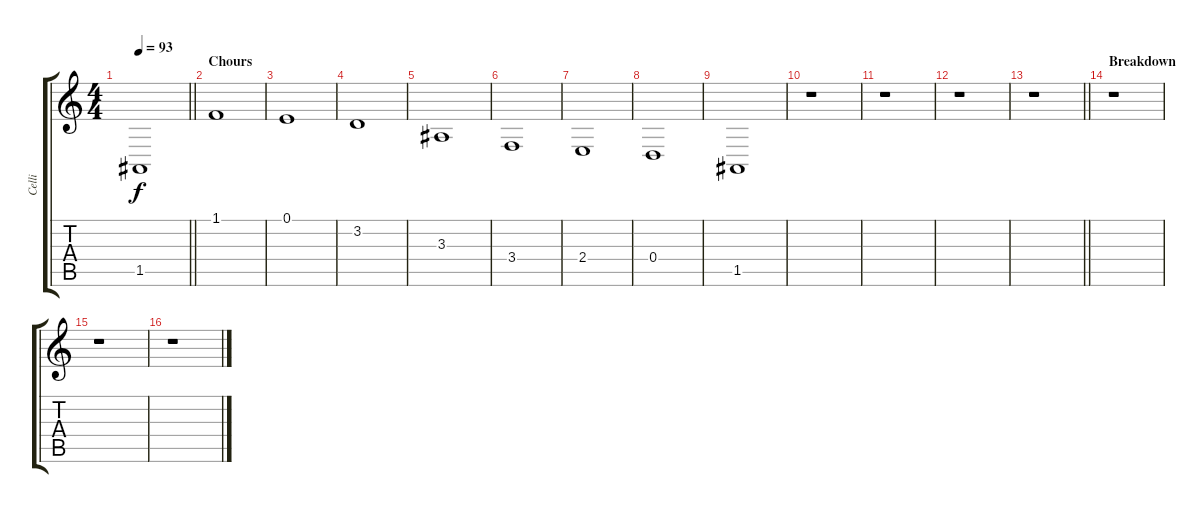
\track ("Celli" "Celli") {instrument cello}
\staff {score tabs}
\tuning (E4 B3 G3 D3 A2 E2) {hide}
\ts (4 4)
\tempo 93
\clef g2
\barLineRight lightlight
\ks c
1.5{t}.1{dy f} |
\section ("" "Chours")
1.1.1 |
0.1.1 |
3.2.1 |
3.3.1 |
3.4.1 |
2.4.1 |
0.4.1 |
1.5.1 |
r.1 |
r.1 |
r.1 |
\barLineRight lightlight
r.1 |
\section ("" "Breakdown")
r.1 |
r.1 |
r.1
